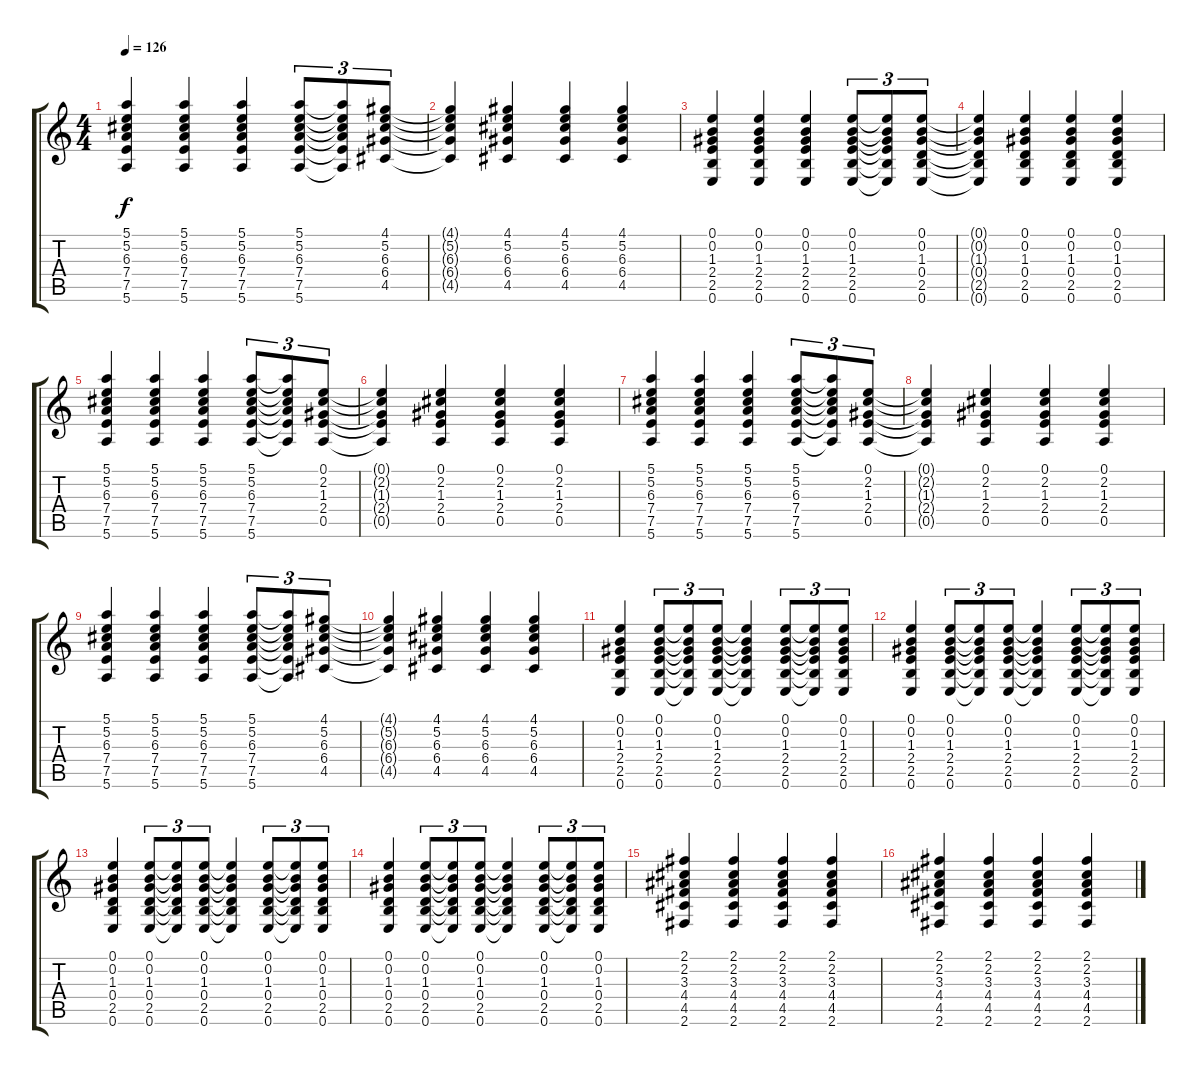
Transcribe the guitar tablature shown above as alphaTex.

\track "" {instrument distortionguitar}
\staff {score tabs}
\tuning (E4 B3 G3 D3 A2 E2) {hide}
\ts (4 4)
\tempo 126
\clef g2
\ks c
(5.1 5.2 6.3 7.4 7.5 5.6).4{dy f} (5.1 5.2 6.3 7.4 7.5 5.6).4 (5.1 5.2 6.3 7.4 7.5 5.6).4 (5.1 5.2 6.3 7.4 7.5 5.6).8{tu (3 2)} (5.1{t} 5.2{t} 6.3{t} 7.4{t} 7.5{t} 5.6{t}).8{tu (3 2)} (4.1 5.2 6.3 6.4 4.5).8{tu (3 2)} |
(4.1{t} 5.2{t} 6.3{t} 6.4{t} 4.5{t}).4 (4.1 5.2 6.3 6.4 4.5).4 (4.1 5.2 6.3 6.4 4.5).4 (4.1 5.2 6.3 6.4 4.5).4 |
(0.1 0.2 1.3 2.4 2.5 0.6).4 (0.1 0.2 1.3 2.4 2.5 0.6).4 (0.1 0.2 1.3 2.4 2.5 0.6).4 (0.1 0.2 1.3 2.4 2.5 0.6).8{tu (3 2)} (0.1{t} 0.2{t} 1.3{t} 2.4{t} 2.5{t} 0.6{t}).8{tu (3 2)} (0.1 0.2 1.3 0.4 2.5 0.6).8{tu (3 2)} |
(0.1{t} 0.2{t} 1.3{t} 0.4{t} 2.5{t} 0.6{t}).4 (0.1 0.2 1.3 0.4 2.5 0.6).4 (0.1 0.2 1.3 0.4 2.5 0.6).4 (0.1 0.2 1.3 0.4 2.5 0.6).4 |
(5.1 5.2 6.3 7.4 7.5 5.6).4 (5.1 5.2 6.3 7.4 7.5 5.6).4 (5.1 5.2 6.3 7.4 7.5 5.6).4 (5.1 5.2 6.3 7.4 7.5 5.6).8{tu (3 2)} (5.1{t} 5.2{t} 6.3{t} 7.4{t} 7.5{t} 5.6{t}).8{tu (3 2)} (0.1 2.2 1.3 2.4 0.5).8{tu (3 2)} |
(0.1{t} 2.2{t} 1.3{t} 2.4{t} 0.5{t}).4 (0.1 2.2 1.3 2.4 0.5).4 (0.1 2.2 1.3 2.4 0.5).4 (0.1 2.2 1.3 2.4 0.5).4 |
(5.1 5.2 6.3 7.4 7.5 5.6).4 (5.1 5.2 6.3 7.4 7.5 5.6).4 (5.1 5.2 6.3 7.4 7.5 5.6).4 (5.1 5.2 6.3 7.4 7.5 5.6).8{tu (3 2)} (5.1{t} 5.2{t} 6.3{t} 7.4{t} 7.5{t} 5.6{t}).8{tu (3 2)} (0.1 2.2 1.3 2.4 0.5).8{tu (3 2)} |
(0.1{t} 2.2{t} 1.3{t} 2.4{t} 0.5{t}).4 (0.1 2.2 1.3 2.4 0.5).4 (0.1 2.2 1.3 2.4 0.5).4 (0.1 2.2 1.3 2.4 0.5).4 |
(5.1 5.2 6.3 7.4 7.5 5.6).4 (5.1 5.2 6.3 7.4 7.5 5.6).4 (5.1 5.2 6.3 7.4 7.5 5.6).4 (5.1 5.2 6.3 7.4 7.5 5.6).8{tu (3 2)} (5.1{t} 5.2{t} 6.3{t} 7.4{t} 7.5{t} 5.6{t}).8{tu (3 2)} (4.1 5.2 6.3 6.4 4.5).8{tu (3 2)} |
(4.1{t} 5.2{t} 6.3{t} 6.4{t} 4.5{t}).4 (4.1 5.2 6.3 6.4 4.5).4 (4.1 5.2 6.3 6.4 4.5).4 (4.1 5.2 6.3 6.4 4.5).4 |
(0.1 0.2 1.3 2.4 2.5 0.6).4 (0.1 0.2 1.3 2.4 2.5 0.6).8{tu (3 2)} (0.1{t} 0.2{t} 1.3{t} 2.4{t} 2.5{t} 0.6{t}).8{tu (3 2)} (0.1 0.2 1.3 2.4 2.5 0.6).8{tu (3 2)} (0.1{t} 0.2{t} 1.3{t} 2.4{t} 2.5{t} 0.6{t}).4 (0.1 0.2 1.3 2.4 2.5 0.6).8{tu (3 2)} (0.1{t} 0.2{t} 1.3{t} 2.4{t} 2.5{t} 0.6{t}).8{tu (3 2)} (0.1 0.2 1.3 2.4 2.5 0.6).8{tu (3 2)} |
(0.1 0.2 1.3 2.4 2.5 0.6).4 (0.1 0.2 1.3 2.4 2.5 0.6).8{tu (3 2)} (0.1{t} 0.2{t} 1.3{t} 2.4{t} 2.5{t} 0.6{t}).8{tu (3 2)} (0.1 0.2 1.3 2.4 2.5 0.6).8{tu (3 2)} (0.1{t} 0.2{t} 1.3{t} 2.4{t} 2.5{t} 0.6{t}).4 (0.1 0.2 1.3 2.4 2.5 0.6).8{tu (3 2)} (0.1{t} 0.2{t} 1.3{t} 2.4{t} 2.5{t} 0.6{t}).8{tu (3 2)} (0.1 0.2 1.3 2.4 2.5 0.6).8{tu (3 2)} |
(0.1 0.2 1.3 0.4 2.5 0.6).4 (0.1 0.2 1.3 0.4 2.5 0.6).8{tu (3 2)} (0.1{t} 0.2{t} 1.3{t} 0.4{t} 2.5{t} 0.6{t}).8{tu (3 2)} (0.1 0.2 1.3 0.4 2.5 0.6).8{tu (3 2)} (0.1{t} 0.2{t} 1.3{t} 0.4{t} 2.5{t} 0.6{t}).4 (0.1 0.2 1.3 0.4 2.5 0.6).8{tu (3 2)} (0.1{t} 0.2{t} 1.3{t} 0.4{t} 2.5{t} 0.6{t}).8{tu (3 2)} (0.1 0.2 1.3 0.4 2.5 0.6).8{tu (3 2)} |
(0.1 0.2 1.3 0.4 2.5 0.6).4 (0.1 0.2 1.3 0.4 2.5 0.6).8{tu (3 2)} (0.1{t} 0.2{t} 1.3{t} 0.4{t} 2.5{t} 0.6{t}).8{tu (3 2)} (0.1 0.2 1.3 0.4 2.5 0.6).8{tu (3 2)} (0.1{t} 0.2{t} 1.3{t} 0.4{t} 2.5{t} 0.6{t}).4 (0.1 0.2 1.3 0.4 2.5 0.6).8{tu (3 2)} (0.1{t} 0.2{t} 1.3{t} 0.4{t} 2.5{t} 0.6{t}).8{tu (3 2)} (0.1 0.2 1.3 0.4 2.5 0.6).8{tu (3 2)} |
(2.1 2.2 3.3 4.4 4.5 2.6).4 (2.1 2.2 3.3 4.4 4.5 2.6).4 (2.1 2.2 3.3 4.4 4.5 2.6).4 (2.1 2.2 3.3 4.4 4.5 2.6).4 |
(2.1 2.2 3.3 4.4 4.5 2.6).4 (2.1 2.2 3.3 4.4 4.5 2.6).4 (2.1 2.2 3.3 4.4 4.5 2.6).4 (2.1 2.2 3.3 4.4 4.5 2.6).4
